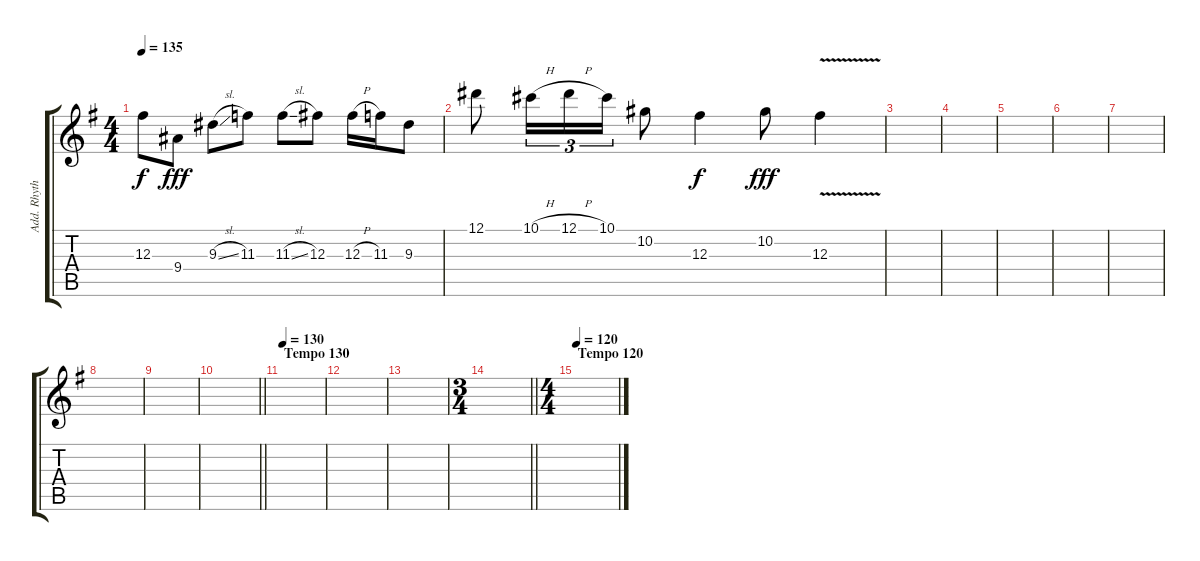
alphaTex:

\track ("Add. Rhythm/Harmonies" "Add. Rhyth") {instrument distortionguitar}
\staff {score tabs}
\tuning (Eb4 Bb3 Gb3 Db3 Ab2 Eb2) {hide}
\ts (4 4)
\tempo 135
\clef g2
\ks g
12.3{t}.8{dy f} 9.4.8{dy fff} 9.3{sl}.8 11.3.8 11.3{sl}.8 12.3.8 12.3{h}.16 11.3.16 9.3.8 |
12.1.8 10.1{h}.16{tu (3 2)} 12.1{h}.16{tu (3 2)} 10.1.16{tu (3 2)} 10.2.8 12.3.4{dy f} 10.2.8{dy fff} 12.3{v}.4 |
|
|
|
|
|
|
|
\barLineRight lightlight
|
\section ("" "Tempo 130")
\tempo 130
|
|
|
\ts (3 4)
\barLineRight lightlight
|
\ts (4 4)
\section ("" "Tempo 120")
\tempo 120
